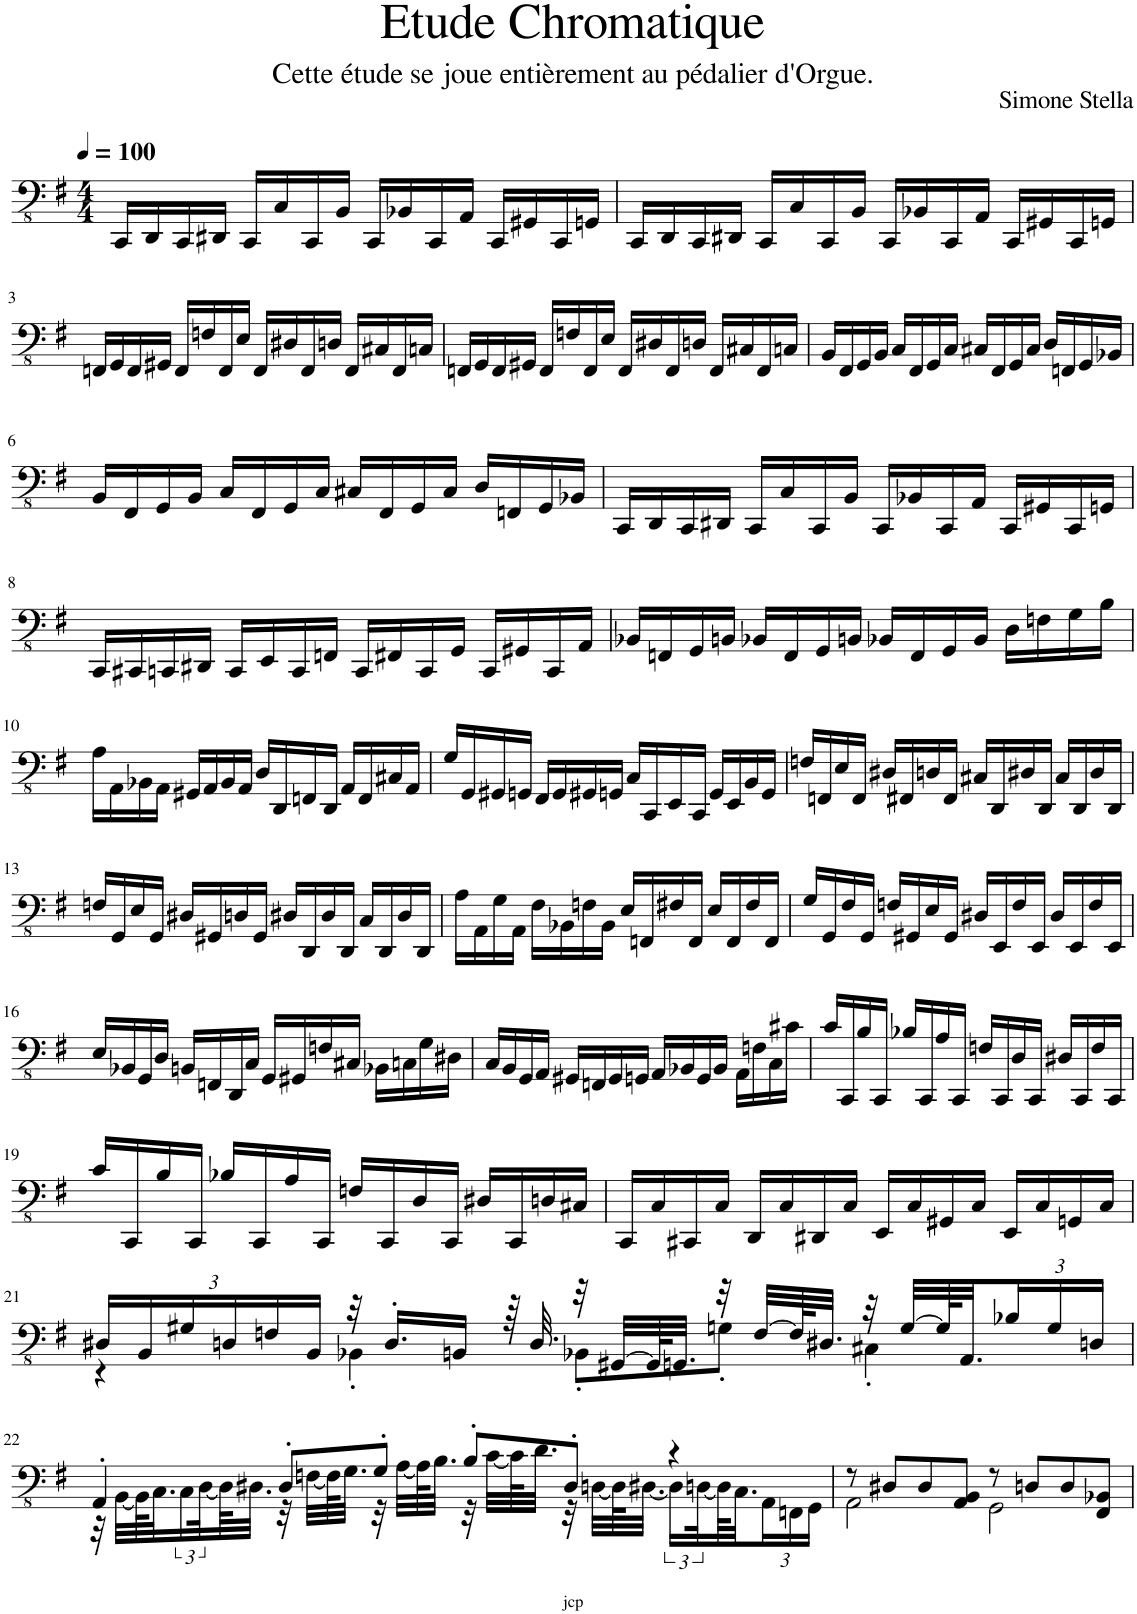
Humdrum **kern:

**kern
*part1
*staff1
*I"Orgue, Ped
*I'Org.
*clefFv4
*k[f#]
*M4/4
*MM100
=1
16CCC/LL
16DDD/
16CCC/
16DDD#X/JJ
16CCC/LL
16CC/
16CCC/
16BBB/JJ
16CCC/LL
16BBB-X/
16CCC/
16AAA/JJ
16CCC/LL
16GGG#X/
16CCC/
16GGGn/JJ
=2
16CCC/LL
16DDD/
16CCC/
16DDD#X/JJ
16CCC/LL
16CC/
16CCC/
16BBB/JJ
16CCC/LL
16BBB-X/
16CCC/
16AAA/JJ
16CCC/LL
16GGG#X/
16CCC/
16GGGn/JJ
!!LO:LB:g=z
=3
16FFFn/LL
16GGG/
16FFF/
16GGG#X/JJ
16FFF/LL
16FFn/
16FFF/
16EE/JJ
16FFF/LL
16DD#X/
16FFF/
16DDn/JJ
16FFF/LL
16CC#X/
16FFF/
16CCn/JJ
=4
16FFFn/LL
16GGG/
16FFF/
16GGG#X/JJ
16FFF/LL
16FFn/
16FFF/
16EE/JJ
16FFF/LL
16DD#X/
16FFF/
16DDn/JJ
16FFF/LL
16CC#X/
16FFF/
16CCn/JJ
=5
16BBB/LL
16FFF#/
16GGG/
16BBB/JJ
16CC/LL
16FFF#/
16GGG/
16CC/JJ
16CC#X/LL
16FFF#/
16GGG/
16CC#/JJ
16DD/LL
16FFFn/
16GGG/
16BBB-X/JJ
!!LO:LB:g=z
=6
16BBB/LL
16FFF#/
16GGG/
16BBB/JJ
16CC/LL
16FFF#/
16GGG/
16CC/JJ
16CC#X/LL
16FFF#/
16GGG/
16CC#/JJ
16DD/LL
16FFFn/
16GGG/
16BBB-X/JJ
=7
16CCC/LL
16DDD/
16CCC/
16DDD#X/JJ
16CCC/LL
16CC/
16CCC/
16BBB/JJ
16CCC/LL
16BBB-X/
16CCC/
16AAA/JJ
16CCC/LL
16GGG#X/
16CCC/
16GGGn/JJ
!!LO:LB:g=z
=8
16CCC/LL
16CCC#X/
16CCCn/
16DDD#X/JJ
16CCC/LL
16EEE/
16CCC/
16FFFn/JJ
16CCC/LL
16FFF#X/
16CCC/
16GGG/JJ
16CCC/LL
16GGG#X/
16CCC/
16AAA/JJ
=9
16BBB-X/LL
16FFFn/
16GGG/
16BBBn/JJ
16BBB-X/LL
16FFF/
16GGG/
16BBBn/JJ
16BBB-X/LL
16FFF/
16GGG/
16BBB-/JJ
16DD\LL
16FFn\
16GG\
16BB\JJ
!!LO:LB:g=z
=10
16AA\LL
16AAA\
16BBB-X\
16AAA\JJ
16GGG#X/LL
16AAA/
16BBB-/
16AAA/JJ
16DD/LL
16DDD/
16FFFn/
16DDD/JJ
16AAA/LL
16FFF/
16CC#X/
16AAA/JJ
=11
16GG/LL
16GGG/
16GGG#X/
16GGGn/JJ
16FFF#/LL
16GGG/
16GGG#X/
16GGGn/JJ
16CC/LL
16CCC/
16EEE/
16CCC/JJ
16GGG/LL
16EEE/
16BBB/
16GGG/JJ
=12
16FFn/LL
16FFFn/
16EE/
16FFF/JJ
16DD#X/LL
16FFF#X/
16DDn/
16FFF#/JJ
16CC#X/LL
16DDD/
16DD#X/
16DDD/JJ
16CC#/LL
16DDD/
16DD#/
16DDD/JJ
!!LO:LB:g=z
=13
16FFn/LL
16GGG/
16EE/
16GGG/JJ
16DD#X/LL
16GGG#X/
16DDn/
16GGG#/JJ
16DD#X/LL
16DDD/
16DD#/
16DDD/JJ
16CC/LL
16DDD/
16DD#/
16DDD/JJ
=14
16AA\LL
16AAA\
16GG\
16AAA\JJ
16FF#\LL
16BBB-X\
16FFn\
16BBB-\JJ
16EE/LL
16FFFn/
16FF#X/
16FFF/JJ
16EE/LL
16FFF/
16FF#/
16FFF/JJ
=15
16GG/LL
16GGG/
16FF#/
16GGG/JJ
16FFn/LL
16GGG#X/
16EE/
16GGG#/JJ
16DD#X/LL
16EEE/
16FF/
16EEE/JJ
16DD#/LL
16EEE/
16FF/
16EEE/JJ
!!LO:LB:g=z
=16
16EE/LL
16BBB-X/
16GGG/
16DD/JJ
16BBBn/LL
16FFFn/
16DDD/
16CC/JJ
16GGG/LL
16GGG#X/
16FFn/
16CC#X/JJ
16BBB-X\LL
16CCn\
16GG\
16DD#X\JJ
=17
16CC/LL
16BBB/
16GGG/
16AAA/JJ
16GGG#X/LL
16FFFn/
16GGG#/
16GGGn/JJ
16AAA/LL
16BBB-X/
16GGG/
16BBB-/JJ
16AAA\LL
16FFn\
16CC\
16C#X\JJ
=18
16C/LL
16CCC/
16BB/
16CCC/JJ
16BB-X/LL
16CCC/
16AA/
16CCC/JJ
16FFn/LL
16CCC/
16DD/
16CCC/JJ
16DD#X/LL
16CCC/
16FF/
16CCC/JJ
!!LO:LB:g=z
=19
16C/LL
16CCC/
16BB/
16CCC/JJ
16BB-X/LL
16CCC/
16AA/
16CCC/JJ
16FFn/LL
16CCC/
16DD/
16CCC/JJ
16DD#X/LL
16CCC/
16DDn/
16CC#X/JJ
=20
16CCC/LL
16CC/
16CCC#X/
16CC/JJ
16DDD/LL
16CC/
16DDD#X/
16CC/JJ
16EEE/LL
16CC/
16GGG#X/
16CC/JJ
16EEE/LL
16CC/
16GGGn/
16CC/JJ
!!LO:LB:g=z
=21
*Xbrackettup
*^
24DD#X/LL	4r
24BBB/	.
24GG#X/	.
24DDn/	.
24FFn/	.
24BBB/JJ	.
32r	4BBB-X'\
16.DD'/LL	.
16BBBn/JJ	.
64r	.
32.DD/	.
32r	8BBB-X'\L
[32GGG#X/LLL	.
64GGG#/K]	.
32.GGGn/JJJ	.
32r	8GGn'\J
[32FF/LLL	.
64FF/K]	.
32.DD#X/JJJ	.
32r	4CC#X'\
[32GG/LLL	.
64GG/K]	.
32.AAA/J	.
24BB-X/	.
24GG/	.
24DDn/JJ	.
!!LO:LB:g=z	!!
=22	=22
4AAA'/	32r
.	[32BBB\LLL
.	64BBB\K]
.	32.CC\J
*	*brackettup
.	24CC\
.	[48DD\L
.	64DD\K]
.	32.DD#X\JJJ
8DD#'/L	32r
.	[32FFn\LLL
.	64FF\K]
.	32.GG\JJJ
8GG'/J	32r
.	[32AA\LLL
.	64AA\K]
.	32.BB\JJJ
8BB'/L	32r
.	[32C\LLL
.	64C\K]
.	32.D\JJJ
8DD#'/J	32r
.	[32DDn\LLL
.	64DD\K]
.	[32.DD#X\JJJ
4r	24DD#\LL]
.	[48DDn\L
.	64DD\K]
.	32.CC\J
*	*Xbrackettup
.	24AAA\
.	24FFFn\
.	24GGG\JJ
=23	=23
8r	2AAA\
8DD#X/L	.
8DD#/	.
8AAA/ 8BBB/J	.
8r	2GGG\
8DDn/L	.
8DD/	.
8FFF#/ 8BBB-X/J	.
*v	*v
=
*-
